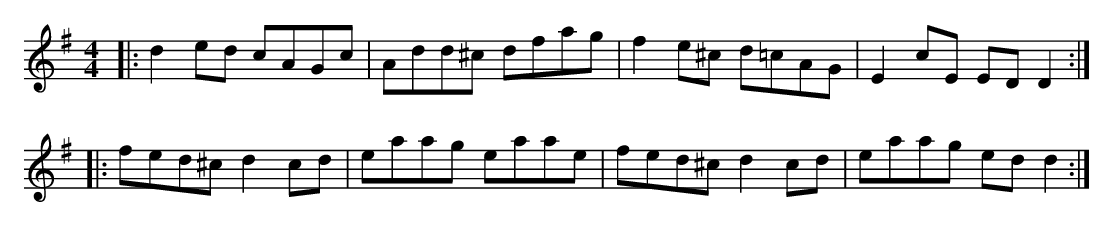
X:1
M:4/4
K:Dmix
|:d2ed cAGc|Add^c dfag|f2e^c d=cAG|E2cE EDD2:|
|:fed^c d2cd|eaag eaae|fed^c d2cd|eaag edd2:|
